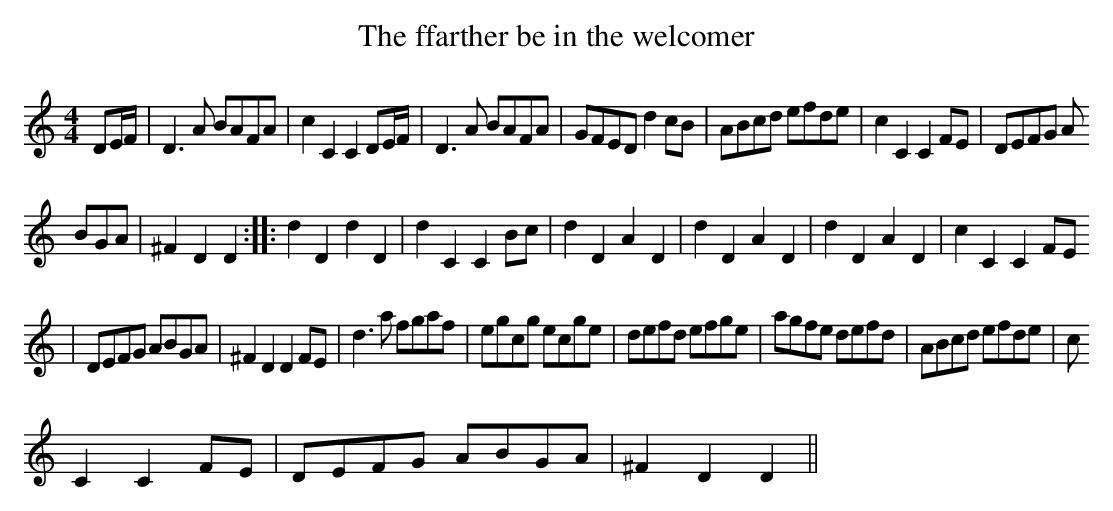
X:1
T:The ffarther be in the welcomer
M:4/4
L:1/8
K:C major
DE/F/|D3A BAFA|c2C2C2DE/2F/2|D3A BAFA|GFEDd2cB|ABcd efde|c2C2C2FE|DEFG A
BGA|^F2D2D2:||:d2D2d2D2|d2C2C2Bc|d2D2A2D2|d2D2A2D2|d2D2A2D2|c2C2C2FE
|DEFG ABGA|^F2D2D2FE|d3a fgaf|egcg ecge|defd efge|agfe defd|ABcd  efde|c
2C2C2FE|DEFG ABGA|^F2D2D2||
